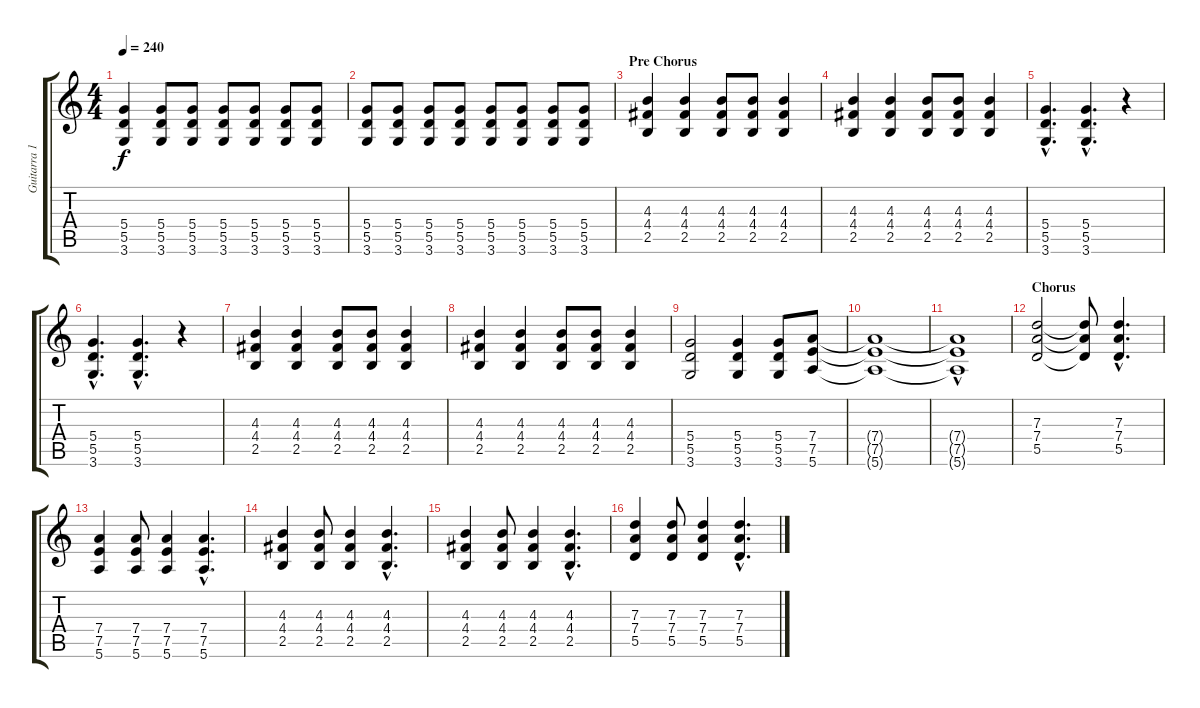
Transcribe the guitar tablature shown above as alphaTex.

\track ("Guitarra 1 - Mathias" "Guitarra 1") {instrument distortionguitar}
\staff {score tabs}
\tuning (E4 B3 G3 D3 A2 E2) {hide}
\ts (4 4)
\tempo 240
\clef g2
\ks c
(5.4 5.5 3.6).4{dy f} (5.4 5.5 3.6).8 (5.4 5.5 3.6).8 (5.4 5.5 3.6).8 (5.4 5.5 3.6).8 (5.4 5.5 3.6).8 (5.4 5.5 3.6).8 |
(5.4 5.5 3.6).8 (5.4 5.5 3.6).8 (5.4 5.5 3.6).8 (5.4 5.5 3.6).8 (5.4 5.5 3.6).8 (5.4 5.5 3.6).8 (5.4 5.5 3.6).8 (5.4 5.5 3.6).8 |
\section ("" "Pre Chorus")
(4.3 4.4 2.5).4 (4.3 4.4 2.5).4 (4.3 4.4 2.5).8 (4.3 4.4 2.5).8 (4.3 4.4 2.5).4 |
(4.3 4.4 2.5).4 (4.3 4.4 2.5).4 (4.3 4.4 2.5).8 (4.3 4.4 2.5).8 (4.3 4.4 2.5).4 |
(5.4{hac} 5.5{hac} 3.6{hac}).4{d} (5.4{hac} 5.5{hac} 3.6{hac}).4{d} r.4 |
(5.4{hac} 5.5{hac} 3.6{hac}).4{d} (5.4{hac} 5.5{hac} 3.6{hac}).4{d} r.4 |
(4.3 4.4 2.5).4 (4.3 4.4 2.5).4 (4.3 4.4 2.5).8 (4.3 4.4 2.5).8 (4.3 4.4 2.5).4 |
(4.3 4.4 2.5).4 (4.3 4.4 2.5).4 (4.3 4.4 2.5).8 (4.3 4.4 2.5).8 (4.3 4.4 2.5).4 |
(5.4 5.5 3.6).2 (5.4 5.5 3.6).4 (5.4 5.5 3.6).8 (7.4 7.5 5.6).8 |
(7.4{t} 7.5{t} 5.6{t}).1 |
(7.4{t} 7.5{hac t} 5.6{t}).1 |
\section ("" "Chorus")
(7.3 7.4 5.5).2 (7.3{t} 7.4{t} 5.5{t}).8 (7.3{hac} 7.4{hac} 5.5{hac}).4{d} |
(7.4 7.5 5.6).4 (7.4 7.5 5.6).8 (7.4 7.5 5.6).4 (7.4{hac} 7.5{hac} 5.6{hac}).4{d} |
(4.3 4.4 2.5).4 (4.3 4.4 2.5).8 (4.3 4.4 2.5).4 (4.3{hac} 4.4 2.5).4{d} |
(4.3 4.4 2.5).4 (4.3 4.4 2.5).8 (4.3 4.4 2.5).4 (4.3{hac} 4.4{hac} 2.5{hac}).4{d} |
(7.3 7.4 5.5).4 (7.3 7.4 5.5).8 (7.3 7.4 5.5).4 (7.3{hac} 7.4{hac} 5.5{hac}).4{d}
